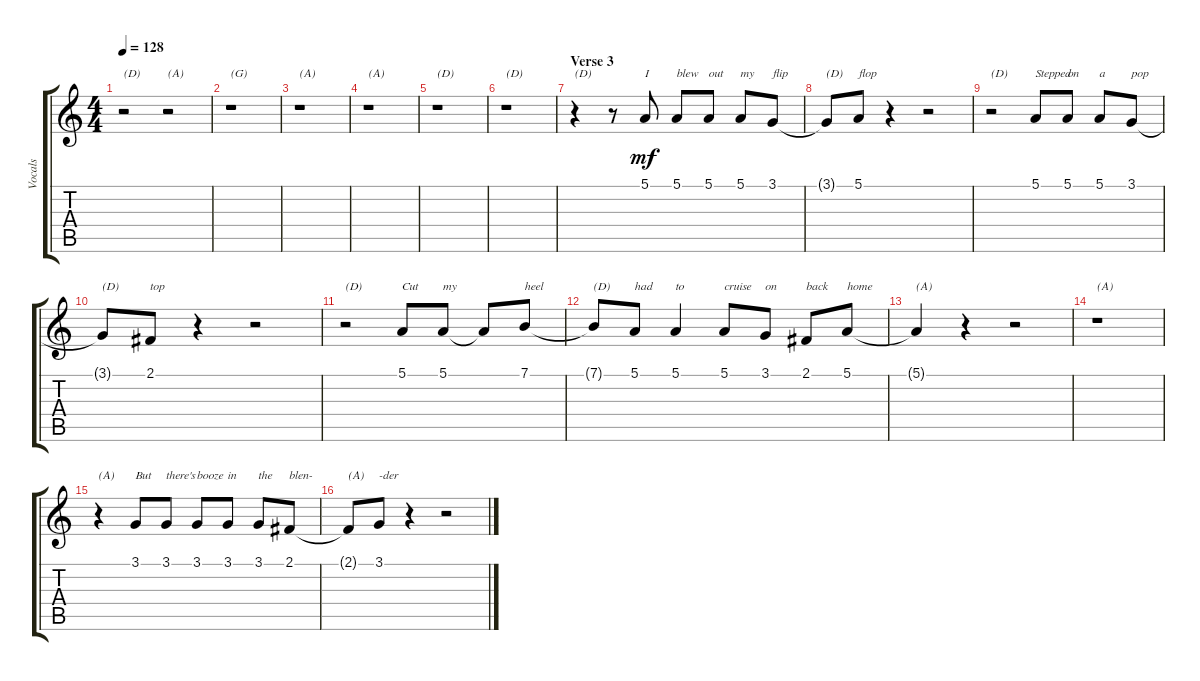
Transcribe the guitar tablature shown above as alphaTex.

\track ("Vocals" "Vocals") {instrument voiceoohs}
\staff {score tabs}
\tuning (E4 B3 G3 D3 A2 E2) {hide}
\ts (4 4)
\tempo 128
\clef g2
\ks c
r.2{txt "(D)" dy mf} r.2{txt "(A)"} |
r.1{txt "(G)"} |
r.1{txt "(A)"} |
r.1{txt "(A)"} |
r.1{txt "(D)"} |
r.1{txt "(D)"} |
\section ("" "Verse 3")
r.4{txt "(D)"} r.8 5.1.8{txt "I"} 5.1.8{txt "blew"} 5.1.8{txt "out"} 5.1.8{txt "my"} 3.1.8{txt "flip"} |
3.1{t}.8{txt "(D)"} 5.1.8{txt "flop"} r.4 r.2 |
r.2{txt "(D)"} 5.1.8{txt "Stepped"} 5.1.8{txt "on"} 5.1.8{txt "a"} 3.1.8{txt "pop"} |
3.1{t}.8{txt "(D)"} 2.1.8{txt "top"} r.4 r.2 |
r.2{txt "(D)"} 5.1.8{txt "Cut"} 5.1.8{txt "my"} 5.1{t}.8 7.1.8{txt "heel"} |
7.1{t}.8{txt "(D)"} 5.1.8{txt "had"} 5.1.4{txt "to"} 5.1.8{txt "cruise"} 3.1.8{txt "on"} 2.1.8{txt "back"} 5.1.8{txt "home"} |
5.1{t}.4{txt "(A)"} r.4 r.2 |
r.1{txt "(A)"} |
r.4{txt "(A)"} 3.1.8{txt "But"} 3.1.8{txt "there's"} 3.1.8{txt "booze"} 3.1.8{txt "in"} 3.1.8{txt "the"} 2.1.8{txt "blen-"} |
2.1{t}.8{txt "(A)"} 3.1.8{txt "-der"} r.4 r.2
